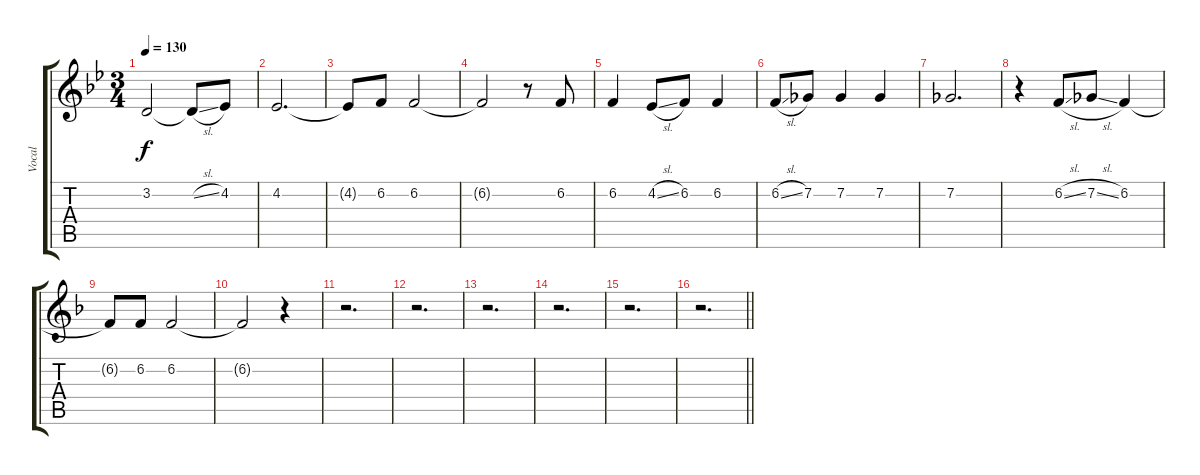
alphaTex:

\track ("Vocal" "Vocal") {instrument tenorsax}
\staff {score tabs}
\tuning (E4 B3 G3 D3 A2 E2) {hide}
\ts (3 4)
\tempo 130
\clef g2
\ks bb
3.2.2{dy f} 3.2{sl t}.8 4.2.8 |
4.2.2{d} |
4.2{t}.8 6.2.8 6.2.2 |
6.2{t}.2 r.8 6.2.8 |
6.2.4 4.2{sl}.8 6.2.8 6.2.4 |
6.2{sl}.8 7.2.8 7.2.4 7.2.4 |
7.2.2{d} |
r.4 6.2{sl}.8 7.2{sl}.8 6.2.4 |
\ks f
6.2{t}.8 6.2.8 6.2.2 |
6.2{t}.2 r.4 |
r.2{d} |
r.2{d} |
r.2{d} |
r.2{d} |
r.2{d} |
\barLineRight lightlight
r.2{d}
